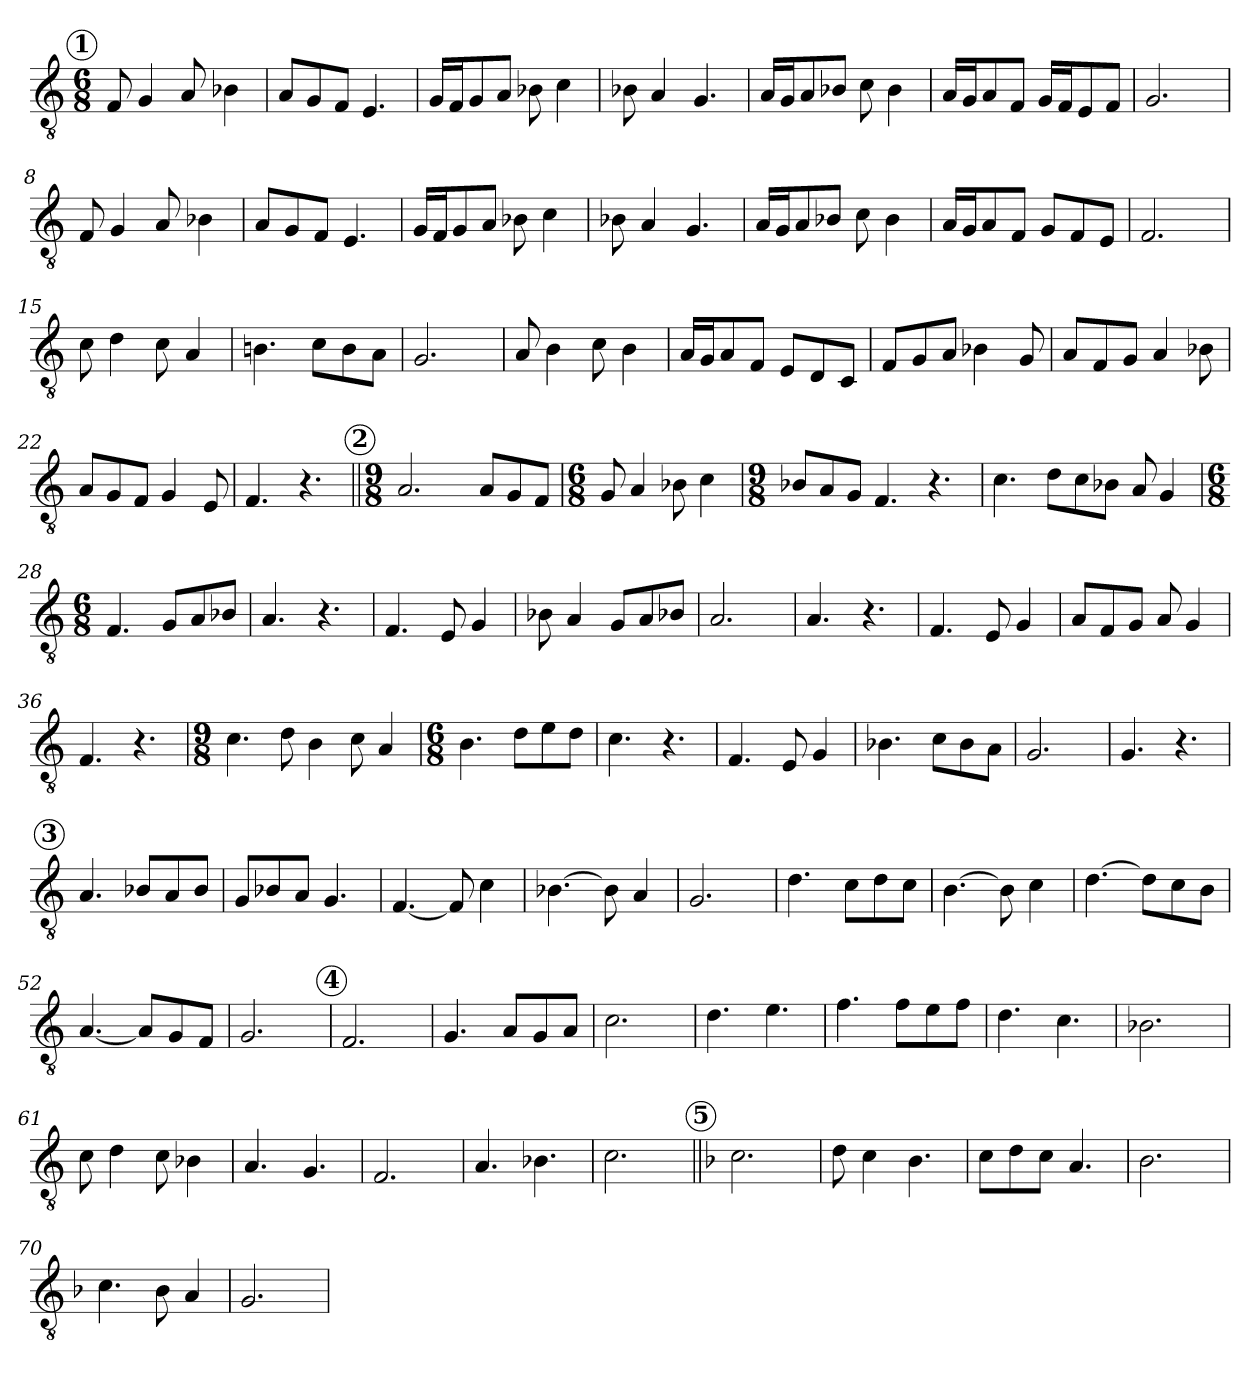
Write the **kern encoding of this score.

**kern
*part1
*staff1
*clefGv2
*k[]
*C:
*M6/8
!!LO:REH:place=s1:a:enc=circle:fs=12:t=1
=1
8F/
4G/
8A/
4B-X\
=2
8A/L
8G/
8F/J
4.E/
=3
16G/LL
16F/J
8G/
8A/J
8B-X\
4c\
=4
8B-i\
4A/
4.G/
=5
16A/LL
16G/J
8A/
8B-i/J
8c\
4B-\
=6
16A/LL
16G/J
8A/
8F/J
16G/LL
16F/J
8E/
8F/J
!!LO:LB:g=z
=7
2.G/
=8
8F/
4G/
8A/
4B-X\
=9
8A/L
8G/
8F/J
4.E/
=10
16G/LL
16F/J
8G/
8A/J
8B-X\
4c\
=11
8B-i\
4A/
4.G/
=12
16A/LL
16G/J
8A/
8B-i/J
8c\
4B-\
=13
16A/LL
16G/J
8A/
8F/J
8G/L
8F/
8E/J
!!LO:LB:g=z
=14
2.F/
=15
8c\
4d\
8c\
4A/
=16
4.Bn\
8c\L
8B\
8A\J
=17
2.G/
=18
8A/
4B\
8c\
4B\
=19
16A/LL
16G/J
8A/
8F/J
8E/L
8D/
8C/J
=20
8F/L
8G/
8A/J
4B-X\
8G/
!!LO:LB:g=z
=21
8A/L
8F/
8G/J
4A/
8B-i\
=22
8A/L
8G/
8F/J
4G/
8E/
=23
4.F/
4.r
!!LO:REH:place=s1:a:enc=circle:fs=12:t=2
=24||
*M9/8
2.A/
8A/L
8G/
8F/J
=25
*M6/8
8G/
4A/
8B-X\
4c\
=26
*M9/8
8B-i/L
8A/
8G/J
4.F/
4.r
!!LO:LB:g=z
=27
4.c\
8d\L
8c\
8B-X\J
8A/
4G/
=28
*M6/8
4.F/
8G/L
8A/
8B-i/J
=29
4.A/
4.r
=30
4.F/
8E/
4G/
=31
8B-i\
4A/
8G/L
8A/
8B-X/J
=32
2.A/
=33
4.A/
4.r
!!LO:LB:g=z
=34
4.F/
8E/
4G/
=35
8A/L
8F/
8G/J
8A/
4G/
=36
4.F/
4.r
=37
*M9/8
4.c\
8d\
4B\
8c\
4A/
=38
*M6/8
4.B\
8d\L
8e\
8d\J
=39
4.c\
4.r
=40
4.F/
8E/
4G/
!!LO:LB:g=z
=41
4.B-X\
8c\L
8B-\
8A\J
=42
2.G/
=43
4.G/
4.r
!!LO:REH:place=s1:a:enc=circle:fs=12:t=3
=44
4.A/
8B-X/L
8A/
8B-/J
=45
8G/L
8B-i/
8A/J
4.G/
=46
[4.F/
8F/]
4c\
=47
[4.B-X\
8B-\]
4A/
=48
2.G/
!!LO:LB:g=z
=49
4.d\
8c\L
8d\
8c\J
=50
[4.B\
8B\]
4c\
=51
[4.d\
8d\L]
8c\
8B\J
=52
[4.A/
8A/L]
8G/
8F/J
=53
2.G/
!!LO:REH:place=s1:a:enc=circle:fs=12:t=4
=54
2.F/
=55
4.G/
8A/L
8G/
8A/J
=56
2.c\
=57
4.d\
4.e\
!!LO:PB:g=z
=58
4.f\
8f\L
8e\
8f\J
=59
4.d\
4.c\
=60
2.B-X\
=61
8c\
4d\
8c\
4B-X\
=62
4.A/
4.G/
=63
2.F/
=64
4.A/
4.B-i\
=65
2.c\
!!LO:REH:place=s1:a:enc=circle:fs=12:t=5
=66||
*k[b-]
*F:
2.c\
!!LO:LB:g=z
=67
8d\
4c\
4.B-\
=68
8c\L
8d\
8c\J
4.A/
=69
2.B-\
=70
4.c\
8B-\
4A/
=71
2.G/
=
*-
